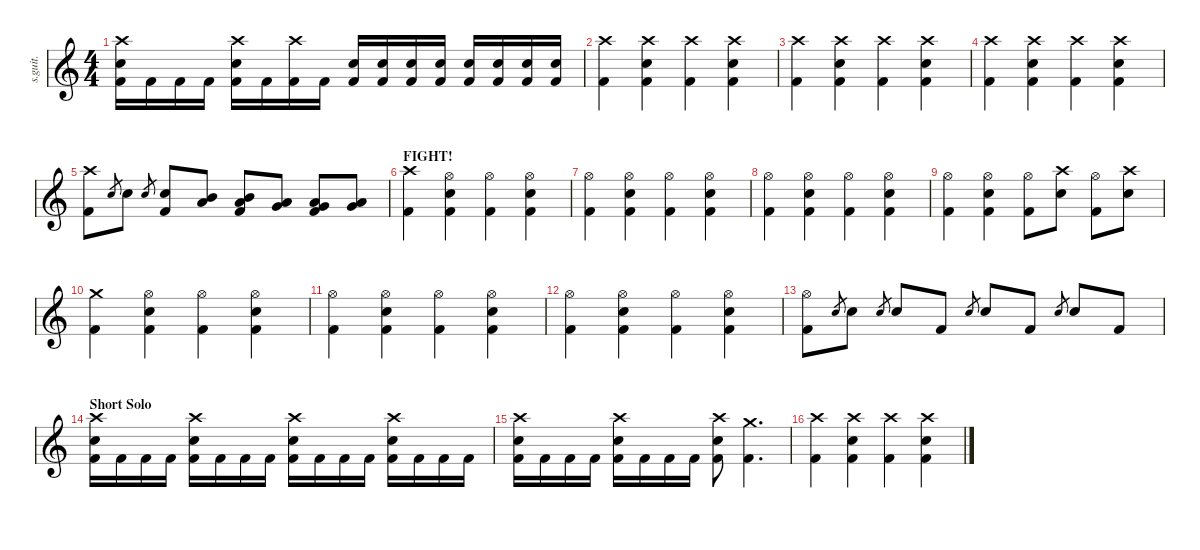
\defaultSystemsLayout 4
\hideDynamics
\bracketExtendMode nobrackets
\track ("Mike Portnoy" "s.guit.") {instrument percussion}
\staff {score}
\articulation defaults
\ts (4 4)
\tempo (130 hide)
\clef g2
\ks c
("Crash high (hit)" "Snare (hit) 2" "Kick (hit) 2").16{lyrics (0 "") lyrics (1 "") lyrics (2 "") lyrics (3 "") lyrics (4 "") dy ff} "Kick (hit) 2".16{lyrics (0 "") lyrics (1 "") lyrics (2 "") lyrics (3 "") lyrics (4 "") dy fff} "Kick (hit) 2".16{lyrics (0 "") lyrics (1 "") lyrics (2 "") lyrics (3 "") lyrics (4 "")} "Kick (hit) 2".16{lyrics (0 "") lyrics (1 "") lyrics (2 "") lyrics (3 "") lyrics (4 "")} ("Crash high (hit)" "Snare (hit) 2" "Kick (hit) 2").16{lyrics (0 "") lyrics (1 "") lyrics (2 "") lyrics (3 "") lyrics (4 "") dy ff} "Kick (hit) 2".16{lyrics (0 "") lyrics (1 "") lyrics (2 "") lyrics (3 "") lyrics (4 "") dy fff} ("Crash high (hit)" "Kick (hit) 2").16{lyrics (0 "") lyrics (1 "") lyrics (2 "") lyrics (3 "") lyrics (4 "")} "Kick (hit) 2".16{lyrics (0 "") lyrics (1 "") lyrics (2 "") lyrics (3 "") lyrics (4 "")} ("Snare (hit) 2" "Kick (hit) 2").16{lyrics (0 "") lyrics (1 "") lyrics (2 "") lyrics (3 "") lyrics (4 "")} ("Snare (hit) 2" "Kick (hit) 2").16{lyrics (0 "") lyrics (1 "") lyrics (2 "") lyrics (3 "") lyrics (4 "")} ("Snare (hit) 2" "Kick (hit) 2").16{lyrics (0 "") lyrics (1 "") lyrics (2 "") lyrics (3 "") lyrics (4 "")} ("Snare (hit) 2" "Kick (hit) 2").16{lyrics (0 "") lyrics (1 "") lyrics (2 "") lyrics (3 "") lyrics (4 "")} ("Snare (hit) 2" "Kick (hit) 2").16{lyrics (0 "") lyrics (1 "") lyrics (2 "") lyrics (3 "") lyrics (4 "")} ("Snare (hit) 2" "Kick (hit) 2").16{lyrics (0 "") lyrics (1 "") lyrics (2 "") lyrics (3 "") lyrics (4 "")} ("Snare (hit) 2" "Kick (hit) 2").16{lyrics (0 "") lyrics (1 "") lyrics (2 "") lyrics (3 "") lyrics (4 "")} ("Snare (hit) 2" "Kick (hit) 2").16{lyrics (0 "") lyrics (1 "") lyrics (2 "") lyrics (3 "") lyrics (4 "")} |
("Crash high (hit)" "Kick (hit) 2").4{lyrics (0 "") lyrics (1 "") lyrics (2 "") lyrics (3 "") lyrics (4 "")} ("Crash high (hit)" "Snare (hit) 2" "Kick (hit) 2").4{lyrics (0 "") lyrics (1 "") lyrics (2 "") lyrics (3 "") lyrics (4 "")} ("Crash high (hit)" "Kick (hit) 2").4{lyrics (0 "") lyrics (1 "") lyrics (2 "") lyrics (3 "") lyrics (4 "")} ("Crash high (hit)" "Snare (hit) 2" "Kick (hit) 2").4{lyrics (0 "") lyrics (1 "") lyrics (2 "") lyrics (3 "") lyrics (4 "")} |
("Crash high (hit)" "Kick (hit) 2").4{lyrics (0 "") lyrics (1 "") lyrics (2 "") lyrics (3 "") lyrics (4 "")} ("Crash high (hit)" "Snare (hit) 2" "Kick (hit) 2").4{lyrics (0 "") lyrics (1 "") lyrics (2 "") lyrics (3 "") lyrics (4 "")} ("Crash high (hit)" "Kick (hit) 2").4{lyrics (0 "") lyrics (1 "") lyrics (2 "") lyrics (3 "") lyrics (4 "")} ("Crash high (hit)" "Snare (hit) 2" "Kick (hit) 2").4{lyrics (0 "") lyrics (1 "") lyrics (2 "") lyrics (3 "") lyrics (4 "")} |
("Crash high (hit)" "Kick (hit) 2").4{lyrics (0 "") lyrics (1 "") lyrics (2 "") lyrics (3 "") lyrics (4 "")} ("Crash high (hit)" "Snare (hit) 2" "Kick (hit) 2").4{lyrics (0 "") lyrics (1 "") lyrics (2 "") lyrics (3 "") lyrics (4 "")} ("Crash high (hit)" "Kick (hit) 2").4{lyrics (0 "") lyrics (1 "") lyrics (2 "") lyrics (3 "") lyrics (4 "")} ("Crash high (hit)" "Snare (hit) 2" "Kick (hit) 2").4{lyrics (0 "") lyrics (1 "") lyrics (2 "") lyrics (3 "") lyrics (4 "")} |
("Crash high (hit)" "Kick (hit) 2").8{lyrics (0 "") lyrics (1 "") lyrics (2 "") lyrics (3 "") lyrics (4 "")} "Snare (hit) 2".8{lyrics (0 "") lyrics (1 "") lyrics (2 "") lyrics (3 "") lyrics (4 "") gr} "Snare (hit) 2".8{lyrics (0 "") lyrics (1 "") lyrics (2 "") lyrics (3 "") lyrics (4 "") dy f} "Snare (hit) 2".8{lyrics (0 "") lyrics (1 "") lyrics (2 "") lyrics (3 "") lyrics (4 "") gr} ("Snare (hit) 2" "Kick (hit) 2").8{bu 30 lyrics (0 "") lyrics (1 "") lyrics (2 "") lyrics (3 "") lyrics (4 "")} ("Mid Tom (hit)" "Low Tom (hit)").8{lyrics (0 "") lyrics (1 "") lyrics (2 "") lyrics (3 "") lyrics (4 "") dy fff} ("Mid Tom (hit)" "Low Tom (hit)" "Kick (hit) 2").8{lyrics (0 "") lyrics (1 "") lyrics (2 "") lyrics (3 "") lyrics (4 "")} ("Low Tom (hit)" "Very Low Tom (hit)").8{lyrics (0 "") lyrics (1 "") lyrics (2 "") lyrics (3 "") lyrics (4 "")} ("Low Tom (hit)" "Very Low Tom (hit)" "Kick (hit) 2").8{lyrics (0 "") lyrics (1 "") lyrics (2 "") lyrics (3 "") lyrics (4 "")} ("Very Low Tom (hit)" "Low Floor Tom (hit)").8{lyrics (0 "") lyrics (1 "") lyrics (2 "") lyrics (3 "") lyrics (4 "") dy f} |
\section ("" "FIGHT!")
("Crash high (hit)" "Kick (hit) 2").4{lyrics (0 "") lyrics (1 "") lyrics (2 "") lyrics (3 "") lyrics (4 "") dy ff} ("Hi-Hat (open)" "Snare (hit) 2" "Kick (hit) 2").4{lyrics (0 "") lyrics (1 "") lyrics (2 "") lyrics (3 "") lyrics (4 "")} ("Hi-Hat (open)" "Kick (hit) 2").4{lyrics (0 "") lyrics (1 "") lyrics (2 "") lyrics (3 "") lyrics (4 "")} ("Hi-Hat (open)" "Snare (hit) 2" "Kick (hit) 2").4{lyrics (0 "") lyrics (1 "") lyrics (2 "") lyrics (3 "") lyrics (4 "")} |
("Hi-Hat (open)" "Kick (hit) 2").4{lyrics (0 "") lyrics (1 "") lyrics (2 "") lyrics (3 "") lyrics (4 "")} ("Hi-Hat (open)" "Snare (hit) 2" "Kick (hit) 2").4{lyrics (0 "") lyrics (1 "") lyrics (2 "") lyrics (3 "") lyrics (4 "")} ("Hi-Hat (open)" "Kick (hit) 2").4{lyrics (0 "") lyrics (1 "") lyrics (2 "") lyrics (3 "") lyrics (4 "")} ("Hi-Hat (open)" "Snare (hit) 2" "Kick (hit) 2").4{lyrics (0 "") lyrics (1 "") lyrics (2 "") lyrics (3 "") lyrics (4 "")} |
("Hi-Hat (open)" "Kick (hit) 2").4{lyrics (0 "") lyrics (1 "") lyrics (2 "") lyrics (3 "") lyrics (4 "")} ("Hi-Hat (open)" "Snare (hit) 2" "Kick (hit) 2").4{lyrics (0 "") lyrics (1 "") lyrics (2 "") lyrics (3 "") lyrics (4 "")} ("Hi-Hat (open)" "Kick (hit) 2").4{lyrics (0 "") lyrics (1 "") lyrics (2 "") lyrics (3 "") lyrics (4 "")} ("Hi-Hat (open)" "Snare (hit) 2" "Kick (hit) 2").4{lyrics (0 "") lyrics (1 "") lyrics (2 "") lyrics (3 "") lyrics (4 "")} |
("Hi-Hat (open)" "Kick (hit) 2").4{lyrics (0 "") lyrics (1 "") lyrics (2 "") lyrics (3 "") lyrics (4 "")} ("Hi-Hat (open)" "Snare (hit) 2" "Kick (hit) 2").4{lyrics (0 "") lyrics (1 "") lyrics (2 "") lyrics (3 "") lyrics (4 "")} ("Hi-Hat (open)" "Kick (hit) 2").8{lyrics (0 "") lyrics (1 "") lyrics (2 "") lyrics (3 "") lyrics (4 "") dy mf} ("Crash high (hit)" "Snare (hit) 2").8{lyrics (0 "") lyrics (1 "") lyrics (2 "") lyrics (3 "") lyrics (4 "") dy ff} ("Hi-Hat (open)" "Kick (hit) 2").8{lyrics (0 "") lyrics (1 "") lyrics (2 "") lyrics (3 "") lyrics (4 "") dy mf} ("Crash high (hit)" "Snare (hit) 2").8{lyrics (0 "") lyrics (1 "") lyrics (2 "") lyrics (3 "") lyrics (4 "") dy ff} |
("Crash medium (hit)" "Kick (hit) 2").4{lyrics (0 "") lyrics (1 "") lyrics (2 "") lyrics (3 "") lyrics (4 "")} ("Hi-Hat (open)" "Snare (hit) 2" "Kick (hit) 2").4{lyrics (0 "") lyrics (1 "") lyrics (2 "") lyrics (3 "") lyrics (4 "")} ("Hi-Hat (open)" "Kick (hit) 2").4{lyrics (0 "") lyrics (1 "") lyrics (2 "") lyrics (3 "") lyrics (4 "")} ("Hi-Hat (open)" "Snare (hit) 2" "Kick (hit) 2").4{lyrics (0 "") lyrics (1 "") lyrics (2 "") lyrics (3 "") lyrics (4 "")} |
("Hi-Hat (open)" "Kick (hit) 2").4{lyrics (0 "") lyrics (1 "") lyrics (2 "") lyrics (3 "") lyrics (4 "")} ("Hi-Hat (open)" "Snare (hit) 2" "Kick (hit) 2").4{lyrics (0 "") lyrics (1 "") lyrics (2 "") lyrics (3 "") lyrics (4 "")} ("Hi-Hat (open)" "Kick (hit) 2").4{lyrics (0 "") lyrics (1 "") lyrics (2 "") lyrics (3 "") lyrics (4 "")} ("Hi-Hat (open)" "Snare (hit) 2" "Kick (hit) 2").4{lyrics (0 "") lyrics (1 "") lyrics (2 "") lyrics (3 "") lyrics (4 "")} |
("Hi-Hat (open)" "Kick (hit) 2").4{lyrics (0 "") lyrics (1 "") lyrics (2 "") lyrics (3 "") lyrics (4 "")} ("Hi-Hat (open)" "Snare (hit) 2" "Kick (hit) 2").4{lyrics (0 "") lyrics (1 "") lyrics (2 "") lyrics (3 "") lyrics (4 "")} ("Hi-Hat (open)" "Kick (hit) 2").4{lyrics (0 "") lyrics (1 "") lyrics (2 "") lyrics (3 "") lyrics (4 "")} ("Hi-Hat (open)" "Snare (hit) 2" "Kick (hit) 2").4{lyrics (0 "") lyrics (1 "") lyrics (2 "") lyrics (3 "") lyrics (4 "")} |
("Hi-Hat (open)" "Kick (hit) 2").8{lyrics (0 "") lyrics (1 "") lyrics (2 "") lyrics (3 "") lyrics (4 "")} "Snare (hit) 2".8{lyrics (0 "") lyrics (1 "") lyrics (2 "") lyrics (3 "") lyrics (4 "") gr} "Snare (hit) 2".8{lyrics (0 "") lyrics (1 "") lyrics (2 "") lyrics (3 "") lyrics (4 "") dy f} "Snare (hit) 2".8{lyrics (0 "") lyrics (1 "") lyrics (2 "") lyrics (3 "") lyrics (4 "") gr} "Snare (hit) 2".8{lyrics (0 "") lyrics (1 "") lyrics (2 "") lyrics (3 "") lyrics (4 "")} "Kick (hit) 2".8{lyrics (0 "") lyrics (1 "") lyrics (2 "") lyrics (3 "") lyrics (4 "") dy fff} "Snare (hit) 2".8{lyrics (0 "") lyrics (1 "") lyrics (2 "") lyrics (3 "") lyrics (4 "") gr} "Snare (hit) 2".8{lyrics (0 "") lyrics (1 "") lyrics (2 "") lyrics (3 "") lyrics (4 "") dy f} "Kick (hit) 2".8{lyrics (0 "") lyrics (1 "") lyrics (2 "") lyrics (3 "") lyrics (4 "") dy fff} "Snare (hit) 2".8{lyrics (0 "") lyrics (1 "") lyrics (2 "") lyrics (3 "") lyrics (4 "") gr} "Snare (hit) 2".8{lyrics (0 "") lyrics (1 "") lyrics (2 "") lyrics (3 "") lyrics (4 "") dy f} "Kick (hit) 2".8{lyrics (0 "") lyrics (1 "") lyrics (2 "") lyrics (3 "") lyrics (4 "") dy fff} |
\section ("" "Short Solo")
("Crash high (hit)" "Snare (hit) 2" "Kick (hit) 2").16{lyrics (0 "") lyrics (1 "") lyrics (2 "") lyrics (3 "") lyrics (4 "") dy ff} "Kick (hit) 2".16{lyrics (0 "") lyrics (1 "") lyrics (2 "") lyrics (3 "") lyrics (4 "") dy fff} "Kick (hit) 2".16{lyrics (0 "") lyrics (1 "") lyrics (2 "") lyrics (3 "") lyrics (4 "")} "Kick (hit) 2".16{lyrics (0 "") lyrics (1 "") lyrics (2 "") lyrics (3 "") lyrics (4 "")} ("Crash high (hit)" "Snare (hit) 2" "Kick (hit) 2").16{lyrics (0 "") lyrics (1 "") lyrics (2 "") lyrics (3 "") lyrics (4 "") dy ff} "Kick (hit) 2".16{lyrics (0 "") lyrics (1 "") lyrics (2 "") lyrics (3 "") lyrics (4 "") dy fff} "Kick (hit) 2".16{lyrics (0 "") lyrics (1 "") lyrics (2 "") lyrics (3 "") lyrics (4 "")} "Kick (hit) 2".16{lyrics (0 "") lyrics (1 "") lyrics (2 "") lyrics (3 "") lyrics (4 "")} ("Crash high (hit)" "Snare (hit) 2" "Kick (hit) 2").16{lyrics (0 "") lyrics (1 "") lyrics (2 "") lyrics (3 "") lyrics (4 "") dy ff} "Kick (hit) 2".16{lyrics (0 "") lyrics (1 "") lyrics (2 "") lyrics (3 "") lyrics (4 "") dy fff} "Kick (hit) 2".16{lyrics (0 "") lyrics (1 "") lyrics (2 "") lyrics (3 "") lyrics (4 "")} "Kick (hit) 2".16{lyrics (0 "") lyrics (1 "") lyrics (2 "") lyrics (3 "") lyrics (4 "")} ("Crash high (hit)" "Snare (hit) 2" "Kick (hit) 2").16{lyrics (0 "") lyrics (1 "") lyrics (2 "") lyrics (3 "") lyrics (4 "") dy ff} "Kick (hit) 2".16{lyrics (0 "") lyrics (1 "") lyrics (2 "") lyrics (3 "") lyrics (4 "") dy fff} "Kick (hit) 2".16{lyrics (0 "") lyrics (1 "") lyrics (2 "") lyrics (3 "") lyrics (4 "")} "Kick (hit) 2".16{lyrics (0 "") lyrics (1 "") lyrics (2 "") lyrics (3 "") lyrics (4 "")} |
("Crash high (hit)" "Snare (hit) 2" "Kick (hit) 2").16{lyrics (0 "") lyrics (1 "") lyrics (2 "") lyrics (3 "") lyrics (4 "") dy ff} "Kick (hit) 2".16{lyrics (0 "") lyrics (1 "") lyrics (2 "") lyrics (3 "") lyrics (4 "") dy fff} "Kick (hit) 2".16{lyrics (0 "") lyrics (1 "") lyrics (2 "") lyrics (3 "") lyrics (4 "")} "Kick (hit) 2".16{lyrics (0 "") lyrics (1 "") lyrics (2 "") lyrics (3 "") lyrics (4 "")} ("Crash high (hit)" "Snare (hit) 2" "Kick (hit) 2").16{lyrics (0 "") lyrics (1 "") lyrics (2 "") lyrics (3 "") lyrics (4 "") dy ff} "Kick (hit) 2".16{lyrics (0 "") lyrics (1 "") lyrics (2 "") lyrics (3 "") lyrics (4 "") dy fff} "Kick (hit) 2".16{lyrics (0 "") lyrics (1 "") lyrics (2 "") lyrics (3 "") lyrics (4 "")} "Kick (hit) 2".16{lyrics (0 "") lyrics (1 "") lyrics (2 "") lyrics (3 "") lyrics (4 "")} ("Crash high (hit)" "Snare (hit) 2" "Kick (hit) 2").8{lyrics (0 "") lyrics (1 "") lyrics (2 "") lyrics (3 "") lyrics (4 "") dy ff} ("Crash medium (hit)" "Kick (hit) 2").4{d lyrics (0 "") lyrics (1 "") lyrics (2 "") lyrics (3 "") lyrics (4 "")} |
("Crash high (hit)" "Kick (hit) 2").4{lyrics (0 "") lyrics (1 "") lyrics (2 "") lyrics (3 "") lyrics (4 "")} ("Crash high (hit)" "Snare (hit) 2" "Kick (hit) 2").4{lyrics (0 "") lyrics (1 "") lyrics (2 "") lyrics (3 "") lyrics (4 "")} ("Crash high (hit)" "Kick (hit) 2").4{lyrics (0 "") lyrics (1 "") lyrics (2 "") lyrics (3 "") lyrics (4 "") dy f} ("Crash high (hit)" "Snare (hit) 2" "Kick (hit) 2").4{lyrics (0 "") lyrics (1 "") lyrics (2 "") lyrics (3 "") lyrics (4 "")}
